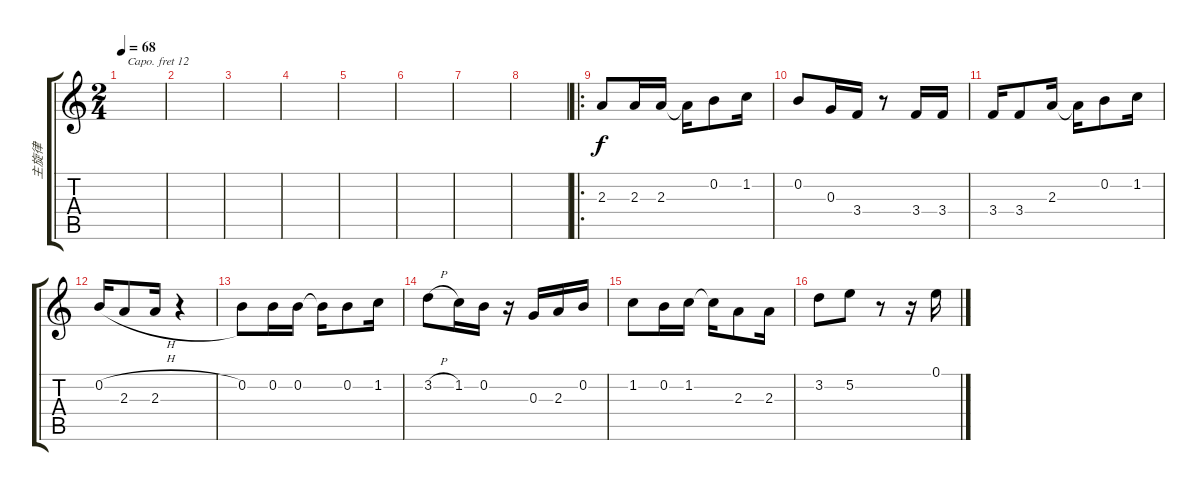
\track ("主旋律" "主旋律") {instrument acousticgrandpiano}
\staff {score tabs}
\capo 12
\tuning (E4 B3 G3 D3 A2 E2) {hide}
\ts (2 4)
\tempo 68
\clef g2
\ks c
|
|
|
|
|
|
|
|
\ro
2.3.8 2.3.16 2.3.16 2.3{t}.16 0.2.8 1.2.16 |
0.2.8 0.3.16 3.4.16 r.8 3.4.16 3.4.16 |
3.4.16 3.4.8 2.3.16 2.3{t}.16 0.2.8 1.2.16 |
0.2{h}.16 2.3.8 2.3.16 r.4 |
0.2.8 0.2.16 0.2.16 0.2{t}.16 0.2.8 1.2.16 |
3.2{h}.8 1.2.16 0.2.16 r.16 0.3.16 2.3.16 0.2.16 |
1.2.8 0.2.16 1.2.16 1.2{t}.16 2.3.8 2.3.16 |
3.2.8 5.2.8 r.8 r.16 0.1.16
